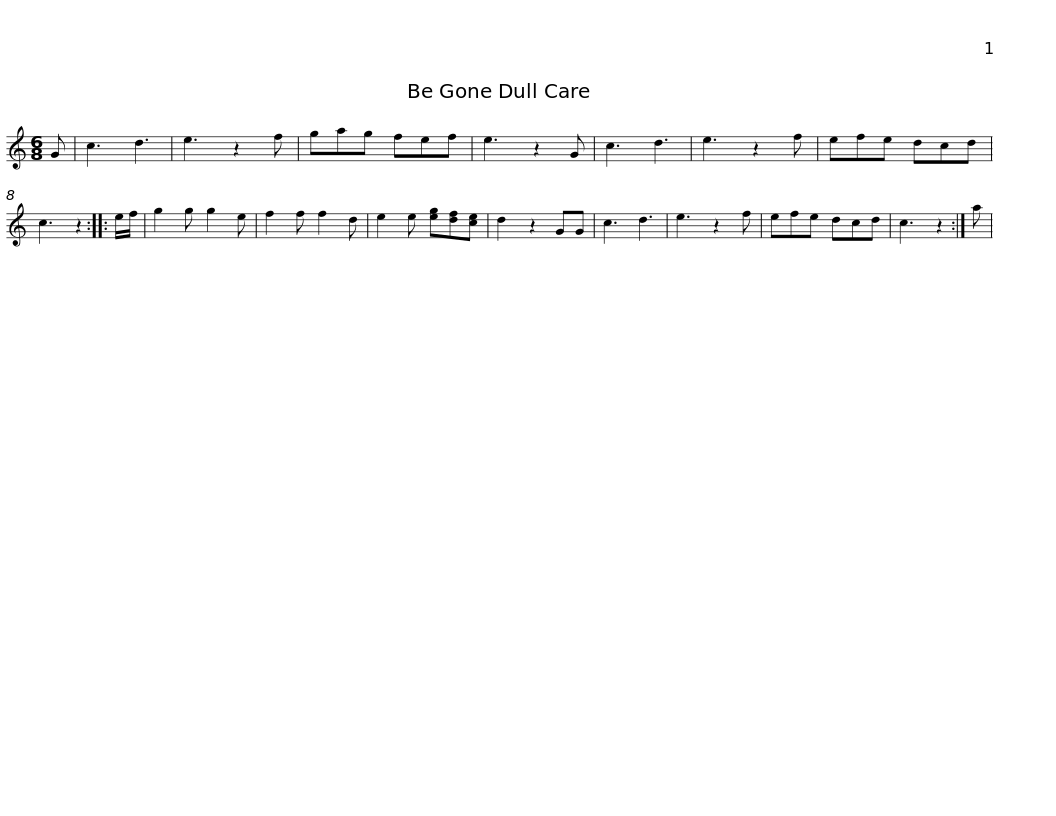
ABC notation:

X:1
L:1/8
M:6/8
I:linebreak $
K:C
V:1 treble
V:1
 G | c3 d3 | e3 z2 f | gag fef | e3 z2 G | %5
 c3 d3 | e3 z2 f | efe dcd | c3 z2 :: e/f/ | %10
 g2 g g2 e |$ f2 f f2 d | e2 e [eg][df][ce] | d2 z2 GG | c3 d3 | %15
 e3 z2 f | efe dcd | c3 z2 :| a | %19
